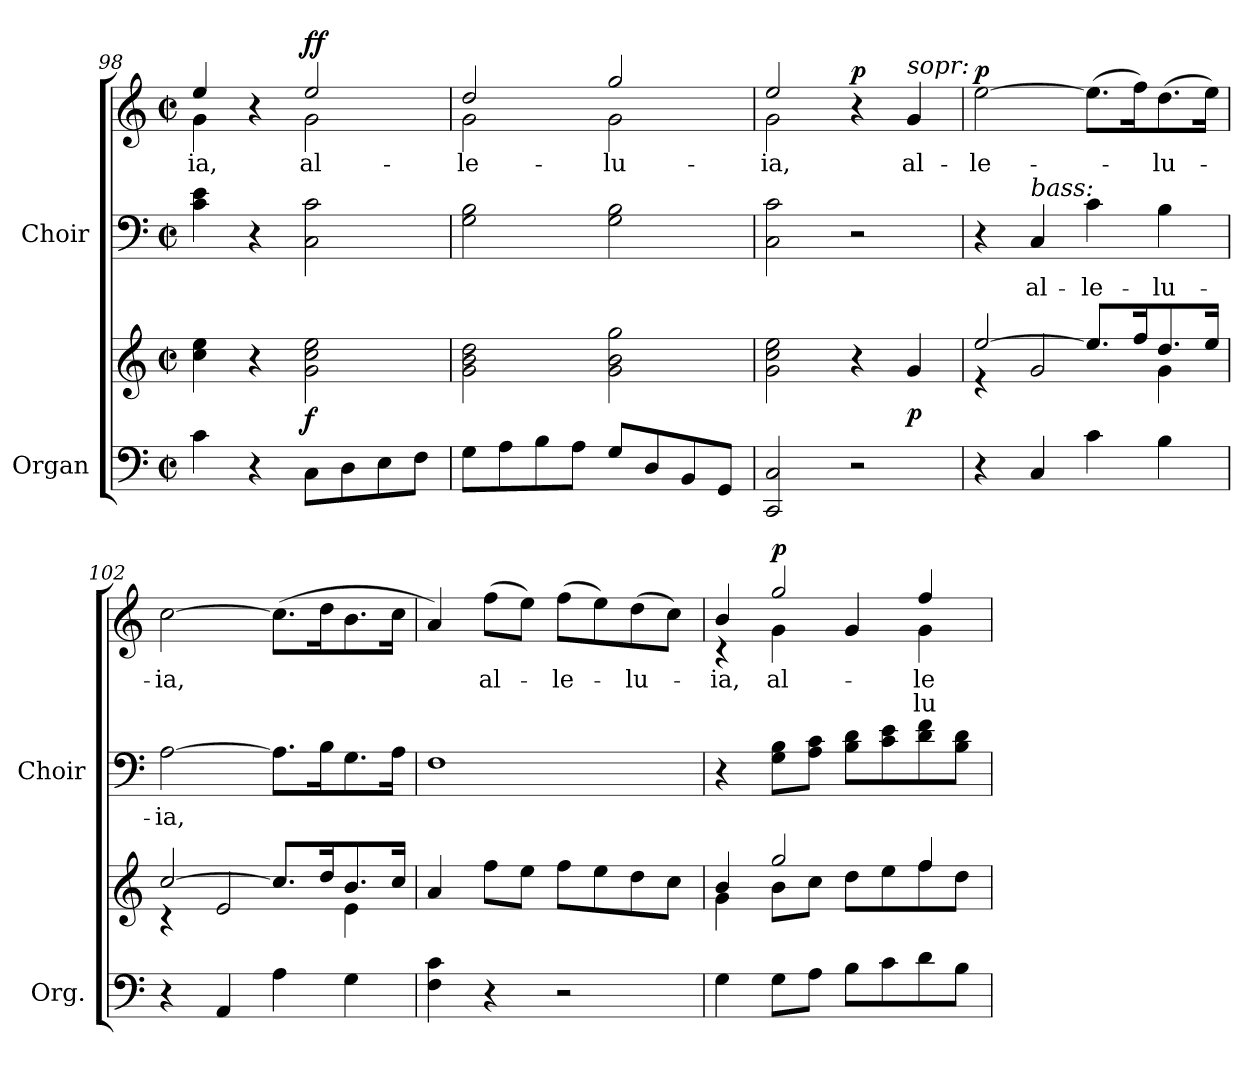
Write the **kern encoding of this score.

**kern	**kern	**dynam	**kern	**text	**kern	**text	**text	**dynam
*part2	*part2	*part2	*part1	*part1	*part1	*part1	*part1	*part1
*staff4	*staff3	*staff3/4	*staff2	*staff2	*staff1	*staff1	*staff1	*staff1/2
*I"Organ	*	*	*I"Choir	*	*	*	*	*
*I'Org.	*	*	*I'Choir	*	*	*	*	*
*clefF4	*clefG2	*	*clefF4	*	*clefG2	*	*	*
*k[]	*k[]	*	*k[]	*	*k[]	*	*	*
*C:	*C:	*	*C:	*	*C:	*	*	*
*M2/2	*M2/2	*	*M2/2	*	*M2/2	*	*	*
*met(c|)	*met(c|)	*	*met(c|)	*	*met(c|)	*	*	*
=98	=98	=98	=98	=98	=98	=98	=98	=98
*	*	*	*	*	*^	*	*	*
!	!	!	!	!	!	!	!LO:LY:b:color=#000000	!	!
4ci\	4cci\ 4eei	.	4ci\ 4ei	.	4eei/	4gi\	-ia,	.	.
4r	4r	.	4r	.	4r	4ryy	.	.	.
!	!	!	!	!	!	!	!LO:LY:b:color=#000000	!	!
8Ci\L	2gi\ 2cci 2eei	f	2Ci\ 2ci	.	2eei/	2gi\	al-	.	f f
8Di\	.	.	.	.	.	.	.	.	.
8Ei\	.	.	.	.	.	.	.	.	.
8Fi\J	.	.	.	.	.	.	.	.	.
=99	=99	=99	=99	=99	=99	=99	=99	=99	=99
!	!	!	!	!	!	!	!LO:LY:b:color=#000000	!	!
8Gi\L	2gi\ 2bi 2ddi	.	2Gi\ 2Bi	.	2ddi/	2gi\	-le-	.	.
8Ai\	.	.	.	.	.	.	.	.	.
8Bi\	.	.	.	.	.	.	.	.	.
8Ai\J	.	.	.	.	.	.	.	.	.
!	!	!	!	!	!	!	!LO:LY:b:color=#000000	!	!
8Gi/L	2gi\ 2bi 2ggi	.	2Gi\ 2Bi	.	2ggi/	2gi\	-lu-	.	.
8Di/	.	.	.	.	.	.	.	.	.
8BBi/	.	.	.	.	.	.	.	.	.
8GGi/J	.	.	.	.	.	.	.	.	.
=100	=100	=100	=100	=100	=100	=100	=100	=100	=100
!	!	!	!	!	!	!	!LO:LY:b:color=#000000	!	!
2CCi/ 2Ci	2gi\ 2cci 2eei	.	2Ci\ 2ci	.	2eei/	2gi\	-ia,	.	.
2r	4r	.	2r	.	4r	2ryy	.	.	p
!	!	!	!	!	!LO:TX:a:i:t=sopr&colon;	!	!	!	!
!	!	!	!	!	!	!	!LO:LY:b:color=#000000	!	!
.	4gi/	p	.	.	4gi/	.	al-	.	.
*	*	*	*	*	*v	*v	*	*	*
=101	=101	=101	=101	=101	=101	=101	=101	=101
*	*^	*	*	*	*	*	*	*
!	!	!	!	!	!	!	!LO:LY:b:color=#000000	!	!
4r	[>2eei/	4r	.	4r	.	[>2eei\	-le-	.	p
!	!	!	!	!LO:TX:a:i:t=bass&colon;	!	!	!	!	!
!	!	!	!	!	!LO:LY:b:color=#000000	!	!	!	!
4Ci/	.	2gi/	.	4Ci/	al-	.	.	.	.
!	!	!	!	!	!LO:LY:b:color=#000000	!	!	!	!
4ci\	8.eei/L]	.	.	4ci\	-le-	(8.eei\L]	.	.	.
.	16ffi/K	.	.	.	.	16ffi\K)	.	.	.
!	!	!	!	!	!LO:LY:b:color=#000000	!	!	!	!
!	!	!	!	!	!	!	!LO:LY:b:color=#000000	!	!
4Bi\	8.ddi/	4gi\	.	4Bi\	-lu-	(8.ddi\	-lu-	.	.
.	16eei/Jk	.	.	.	.	16eei\Jk)	.	.	.
=102	=102	=102	=102	=102	=102	=102	=102	=102	=102
!	!	!	!	!	!LO:LY:b:color=#000000	!	!	!	!
!	!	!	!	!	!	!	!LO:LY:b:color=#000000	!	!
4r	[>2cci/	4r	.	[>2Ai\	-ia,	[>2cci\	-ia,	.	.
4AAi/	.	2ei/	.	.	.	.	.	.	.
4Ai\	8.cci/L]	.	.	8.Ai\L]	.	(8.cci\L]	.	.	.
.	16ddi/K	.	.	16Bi\K	.	16ddi\K	.	.	.
4Gi\	8.bi/	4ei\	.	8.Gi\	.	8.bi\	.	.	.
.	16cci/Jk	.	.	16Ai\Jk	.	16cci\Jk	.	.	.
*	*v	*v	*	*	*	*	*	*	*
!!LO:LB:g=z
=103	=103	=103	=103	=103	=103	=103	=103	=103
4Fi\ 4ci	4ai/	.	1Fi	.	4ai/)	.	.	.
!	!	!	!	!	!	!LO:LY:a:color=#000000	!	!
4r	8ffi\L	.	.	.	(8ffi\L	al-	.	.
.	8eei\J	.	.	.	8eei\J)	.	.	.
!	!	!	!	!	!	!LO:LY:a:color=#000000	!	!
2r	8ffi\L	.	.	.	(8ffi\L	-le-	.	.
.	8eei\	.	.	.	8eei\)	.	.	.
!	!	!	!	!	!	!LO:LY:a:color=#000000	!	!
.	8ddi\	.	.	.	(8ddi\	-lu-	.	.
.	8cci\J	.	.	.	8cci\J)	.	.	.
=104	=104	=104	=104	=104	=104	=104	=104	=104
*	*^	*	*	*	*	*	*	*
!	!	!	!	!	!	!	!LO:LY:a:color=#000000	!	!
*	*	*	*	*	*	*^	*	*	*
4Gi\	4bi/	4gi\	.	4r	.	4bi/	4r	-ia,	.	.
!	!	!	!	!	!	!	!	!LO:LY:b:color=#000000	!	!
8Gi\L	2ggi/	8bi\L	.	8Gi\ 8Bi\L	.	2ggi/	4gi\	al-	.	p
8Ai\J	.	8cci\J	.	8Ai\ 8ci\J	.	.	.	.	.	.
8Bi\L	.	8ddi\L	.	8Bi\ 8di\L	.	.	4gi/	.	.	.
8ci\	.	8eei\	.	8ci\ 8ei\	.	.	.	.	.	.
!	!	!	!	!	!	!	!	!LO:LY:b:color=#000000	!LO:LY:b:color=#000000	!
8di\	4ffi/	8ffi\	.	8di\ 8fi\	.	4ffi/	4gi\	-le-	-lu-	.
8Bi\J	.	8ddi\J	.	8Bi\ 8di\J	.	.	.	.	.	.
*	*v	*v	*	*	*	*v	*v	*	*	*
=	=	=	=	=	=	=	=	=
*-	*-	*-	*-	*-	*-	*-	*-	*-
